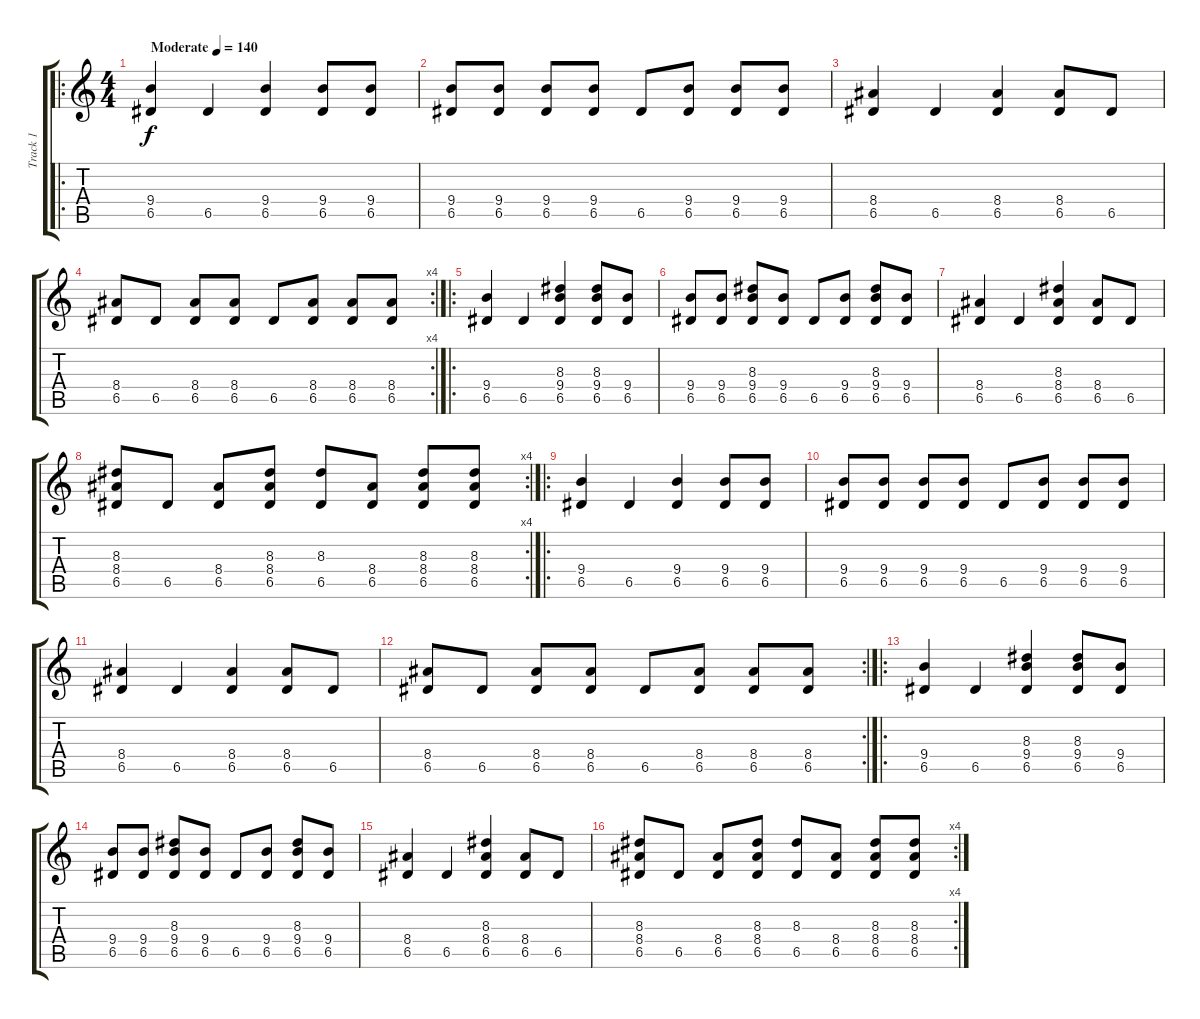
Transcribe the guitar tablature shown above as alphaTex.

\track ("Track 1" "Track 1") {instrument acousticguitarnylon}
\staff {score tabs}
\tuning (E4 B3 G3 D3 A2 E2) {hide}
\ro
\ts (4 4)
\tempo (140 "Moderate")
\clef g2
\ks c
(9.4 6.5).4{dy f instrument acousticguitarnylon} 6.5.4 (9.4 6.5).4 (9.4 6.5).8 (9.4 6.5).8 |
(9.4 6.5).8 (9.4 6.5).8 (9.4 6.5).8 (9.4 6.5).8 6.5.8 (9.4 6.5).8 (9.4 6.5).8 (9.4 6.5).8 |
(8.4 6.5).4 6.5.4 (8.4 6.5).4 (8.4 6.5).8 6.5.8 |
\rc 4
(8.4 6.5).8 6.5.8 (8.4 6.5).8 (8.4 6.5).8 6.5.8 (8.4 6.5).8 (8.4 6.5).8 (8.4 6.5).8 |
\ro
(9.4 6.5).4 6.5.4 (8.3 9.4 6.5).4 (8.3 9.4 6.5).8 (9.4 6.5).8 |
(9.4 6.5).8 (9.4 6.5).8 (8.3 9.4 6.5).8 (9.4 6.5).8 6.5.8 (9.4 6.5).8 (8.3 9.4 6.5).8 (9.4 6.5).8 |
(8.4 6.5).4 6.5.4 (8.3 8.4 6.5).4 (8.4 6.5).8 6.5.8 |
\rc 4
(8.3 8.4 6.5).8 6.5.8 (8.4 6.5).8 (8.3 8.4 6.5).8 (8.3 6.5).8 (8.4 6.5).8 (8.3 8.4 6.5).8 (8.3 8.4 6.5).8 |
\ro
(9.4 6.5).4 6.5.4 (9.4 6.5).4 (9.4 6.5).8 (9.4 6.5).8 |
(9.4 6.5).8 (9.4 6.5).8 (9.4 6.5).8 (9.4 6.5).8 6.5.8 (9.4 6.5).8 (9.4 6.5).8 (9.4 6.5).8 |
(8.4 6.5).4 6.5.4 (8.4 6.5).4 (8.4 6.5).8 6.5.8 |
\rc 2
(8.4 6.5).8 6.5.8 (8.4 6.5).8 (8.4 6.5).8 6.5.8 (8.4 6.5).8 (8.4 6.5).8 (8.4 6.5).8 |
\ro
(9.4 6.5).4 6.5.4 (8.3 9.4 6.5).4 (8.3 9.4 6.5).8 (9.4 6.5).8 |
(9.4 6.5).8 (9.4 6.5).8 (8.3 9.4 6.5).8 (9.4 6.5).8 6.5.8 (9.4 6.5).8 (8.3 9.4 6.5).8 (9.4 6.5).8 |
(8.4 6.5).4 6.5.4 (8.3 8.4 6.5).4 (8.4 6.5).8 6.5.8 |
\rc 4
(8.3 8.4 6.5).8 6.5.8 (8.4 6.5).8 (8.3 8.4 6.5).8 (8.3 6.5).8 (8.4 6.5).8 (8.3 8.4 6.5).8 (8.3 8.4 6.5).8
